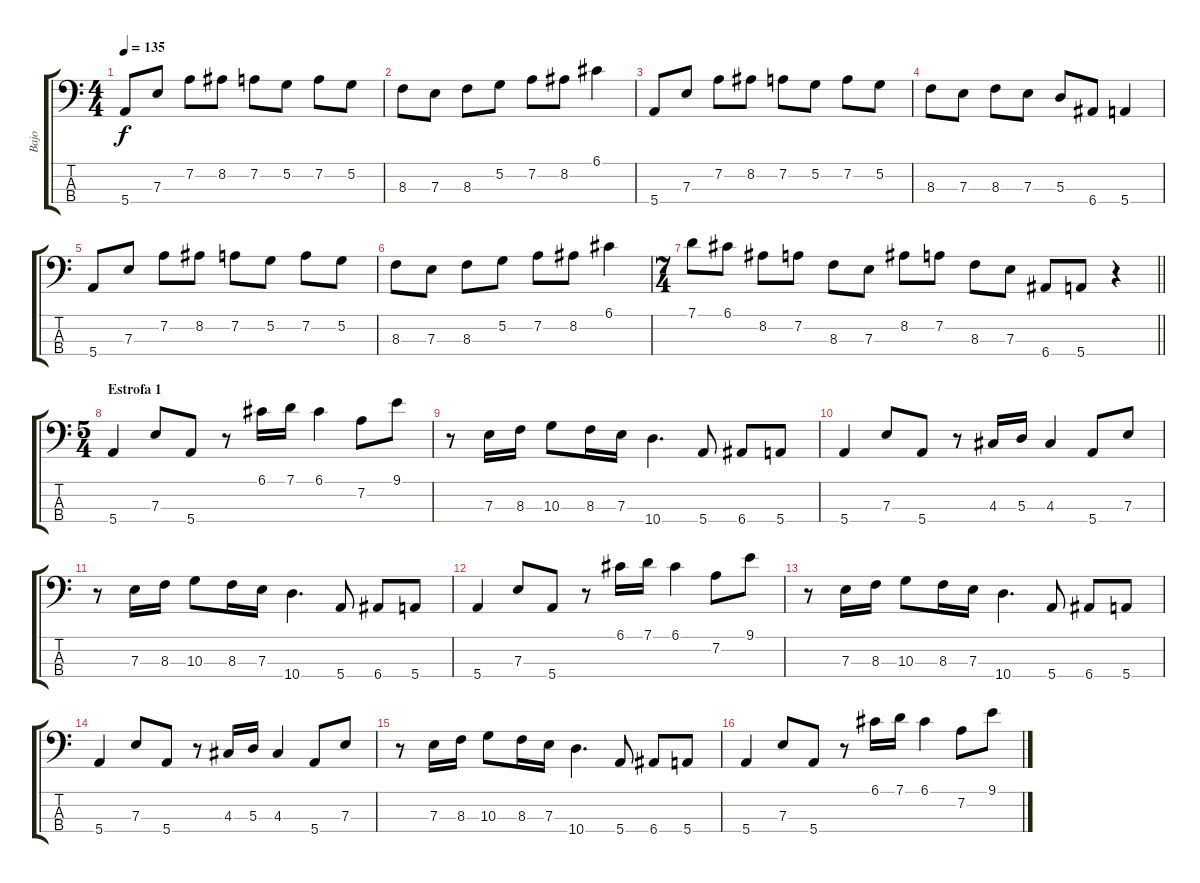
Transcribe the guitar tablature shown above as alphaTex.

\track ("Bajo" "Bajo") {instrument electricbassfinger}
\staff {score tabs}
\tuning (G2 D2 A1 E1) {hide}
\ts (4 4)
\tempo 135
\clef f4
\ks c
5.4.8{dy f} 7.3.8 7.2.8 8.2.8 7.2.8 5.2.8 7.2.8 5.2.8 |
8.3.8 7.3.8 8.3.8 5.2.8 7.2.8 8.2.8 6.1.4 |
5.4.8 7.3.8 7.2.8 8.2.8 7.2.8 5.2.8 7.2.8 5.2.8 |
8.3.8 7.3.8 8.3.8 7.3.8 5.3.8 6.4.8 5.4.4 |
5.4.8 7.3.8 7.2.8 8.2.8 7.2.8 5.2.8 7.2.8 5.2.8 |
8.3.8 7.3.8 8.3.8 5.2.8 7.2.8 8.2.8 6.1.4 |
\ts (7 4)
\barLineRight lightlight
7.1.8 6.1.8 8.2.8 7.2.8 8.3.8 7.3.8 8.2.8 7.2.8 8.3.8 7.3.8 6.4.8 5.4.8 r.4 |
\ts (5 4)
\section ("" "Estrofa 1")
5.4.4 7.3.8 5.4.8 r.8 6.1.16 7.1.16 6.1.4 7.2.8 9.1.8 |
r.8 7.3.16 8.3.16 10.3.8 8.3.16 7.3.16 10.4.4{d} 5.4.8 6.4.8 5.4.8 |
5.4.4 7.3.8 5.4.8 r.8 4.3.16 5.3.16 4.3.4 5.4.8 7.3.8 |
r.8 7.3.16 8.3.16 10.3.8 8.3.16 7.3.16 10.4.4{d} 5.4.8 6.4.8 5.4.8 |
5.4.4 7.3.8 5.4.8 r.8 6.1.16 7.1.16 6.1.4 7.2.8 9.1.8 |
r.8 7.3.16 8.3.16 10.3.8 8.3.16 7.3.16 10.4.4{d} 5.4.8 6.4.8 5.4.8 |
5.4.4 7.3.8 5.4.8 r.8 4.3.16 5.3.16 4.3.4 5.4.8 7.3.8 |
r.8 7.3.16 8.3.16 10.3.8 8.3.16 7.3.16 10.4.4{d} 5.4.8 6.4.8 5.4.8 |
5.4.4 7.3.8 5.4.8 r.8 6.1.16 7.1.16 6.1.4 7.2.8 9.1.8
